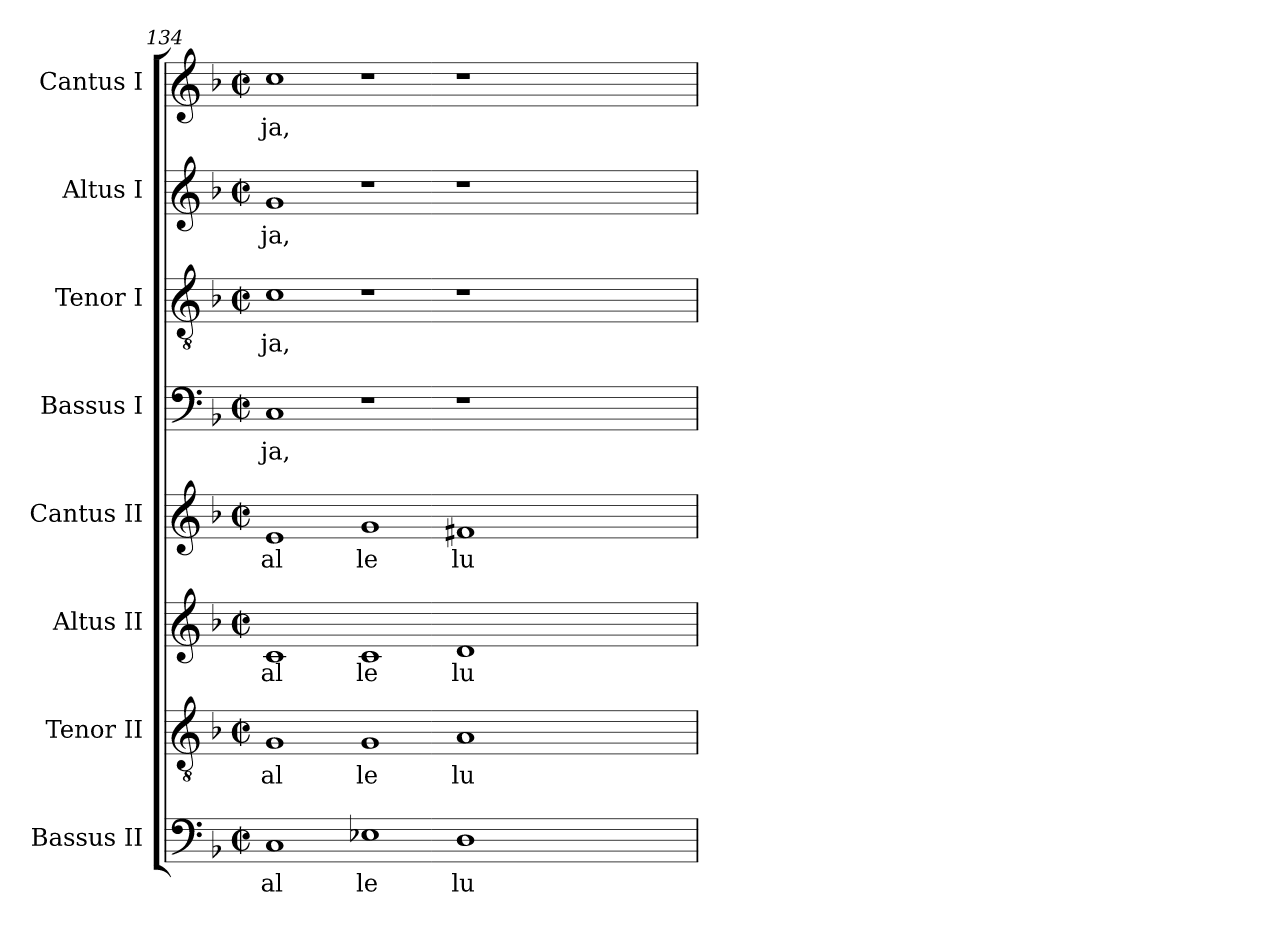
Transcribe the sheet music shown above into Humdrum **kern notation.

**kern	**text	**kern	**text	**kern	**text	**kern	**text	**kern	**text	**kern	**text	**kern	**text	**kern	**text
*part8	*part8	*part7	*part7	*part6	*part6	*part5	*part5	*part4	*part4	*part3	*part3	*part2	*part2	*part1	*part1
*staff8	*staff8	*staff7	*staff7	*staff6	*staff6	*staff5	*staff5	*staff4	*staff4	*staff3	*staff3	*staff2	*staff2	*staff1	*staff1
*I"Bassus II	*	*I"Tenor II	*	*I"Altus II	*	*I"Cantus II	*	*I"Bassus I	*	*I"Tenor I	*	*I"Altus I	*	*I"Cantus I	*
*clefF4	*	*clefGv2	*	*clefG2	*	*clefG2	*	*clefF4	*	*clefGv2	*	*clefG2	*	*clefG2	*
*k[b-]	*	*k[b-]	*	*k[b-]	*	*k[b-]	*	*k[b-]	*	*k[b-]	*	*k[b-]	*	*k[b-]	*
*F:	*	*F:	*	*F:	*	*F:	*	*F:	*	*F:	*	*F:	*	*F:	*
*M2/2	*	*M2/2	*	*M2/2	*	*M2/2	*	*M2/2	*	*M2/2	*	*M2/2	*	*M2/2	*
*met(c|)	*	*met(c|)	*	*met(c|)	*	*met(c|)	*	*met(c|)	*	*met(c|)	*	*met(c|)	*	*met(c|)	*
=134	=134	=134	=134	=134	=134	=134	=134	=134	=134	=134	=134	=134	=134	=134	=134
!	!LO:LY:b:cj	!	!LO:LY:b:cj	!	!LO:LY:b:cj	!	!LO:LY:b:cj	!	!LO:LY:b:cj	!	!LO:LY:b:cj	!	!LO:LY:b:cj	!	!LO:LY:b:cj
1C	al	1G	al	1c	al	1e	al	1C	-ja,	1c	ja,	1g	-ja,	1cc	-ja,
!	!LO:LY:b:cj	!	!LO:LY:b:cj	!	!LO:LY:b:cj	!	!LO:LY:b:cj	!	!	!	!	!	!	!	!
1E-X	le	1G	le	1c	le	1g	le	1r	.	1r	.	1r	.	1r	.
!	!LO:LY:b:cj	!	!LO:LY:b:cj	!	!LO:LY:b:cj	!	!LO:LY:b:cj	!LO:N:vis=1	!	!LO:N:vis=1	!	!LO:N:vis=1	!	!LO:N:vis=1	!
1D	lu	1A	lu	1d	lu	1f#X	lu	0.r	.	0.r	.	0.r	.	0.r	.
0ryy	.	0ryy	.	0ryy	.	0ryy	.	.	.	.	.	.	.	.	.
=	=	=	=	=	=	=	=	=	=	=	=	=	=	=	=
*-	*-	*-	*-	*-	*-	*-	*-	*-	*-	*-	*-	*-	*-	*-	*-
